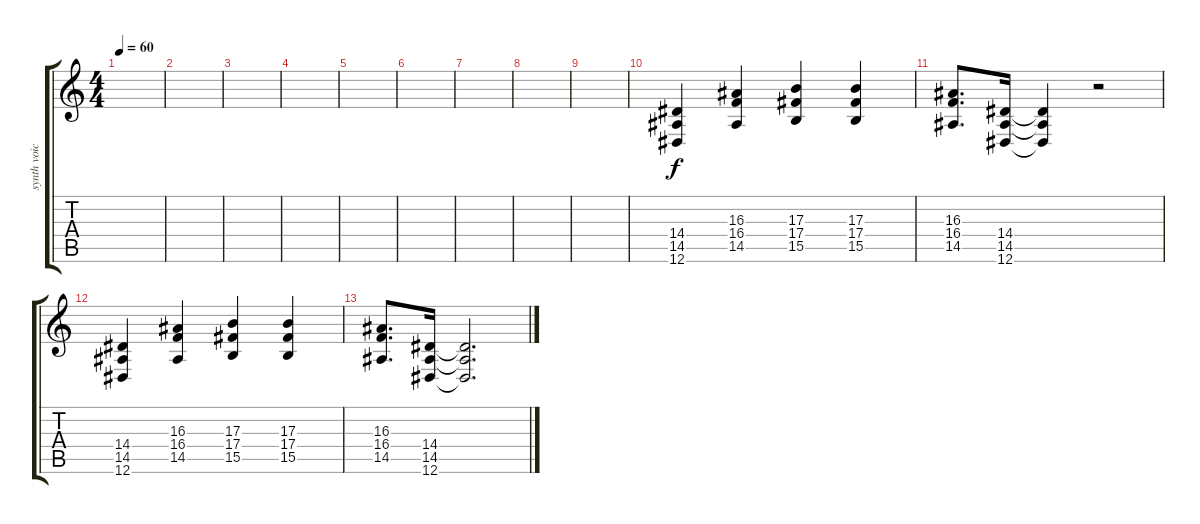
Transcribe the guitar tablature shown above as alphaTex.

\track ("synth voice" "synth voic") {instrument choiraahs}
\staff {score tabs}
\tuning (Eb4 Bb3 Gb3 Db3 Ab2 Eb2) {hide}
\ts (4 4)
\tempo 60
\clef g2
\ks c
|
|
|
|
|
|
|
|
|
(14.4 14.5 12.6).4 (16.3 16.4 14.5).4 (17.3 17.4 15.5).4 (17.3 17.4 15.5).4 |
(16.3 16.4 14.5).8{d} (14.4 14.5 12.6).16 (14.4{t} 14.5{t} 12.6{t}).4 r.2 |
(14.4 14.5 12.6).4 (16.3 16.4 14.5).4 (17.3 17.4 15.5).4 (17.3 17.4 15.5).4 |
(16.3 16.4 14.5).8{d} (14.4 14.5 12.6).16 (14.4{t} 14.5{t} 12.6{t}).2{d}
